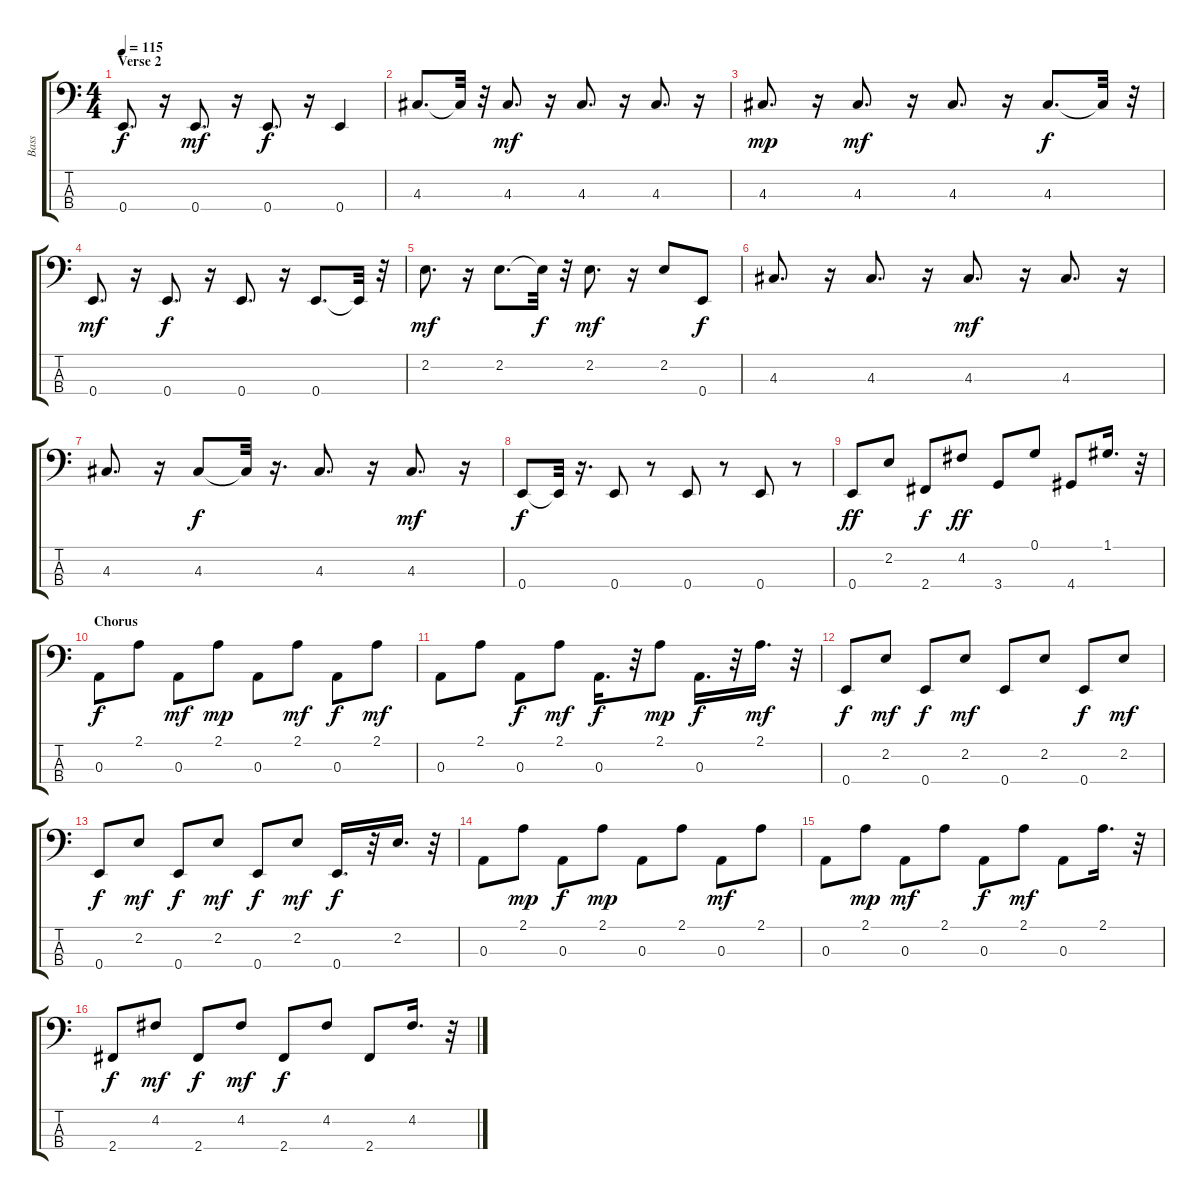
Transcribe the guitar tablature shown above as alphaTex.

\track ("Bass" "Bass") {instrument electricbassfinger}
\staff {score tabs}
\tuning (G2 D2 A1 E1) {hide}
\ts (4 4)
\section ("" "Verse 2")
\tempo 115
\clef f4
\ks c
0.4.8{d dy f} r.16 0.4.8{d dy mf} r.16 0.4.8{d dy f} r.16 0.4.4 |
4.3.8{d} 4.3{t}.32 r.32 4.3.8{d dy mf} r.16 4.3.8{d} r.16 4.3.8{d} r.16 |
4.3.8{d dy mp} r.16 4.3.8{d dy mf} r.16 4.3.8{d} r.16 4.3.8{d dy f} 4.3{t}.32 r.32 |
0.4.8{d dy mf} r.16 0.4.8{d dy f} r.16 0.4.8{d} r.16 0.4.8{d} 0.4{t}.32 r.32 |
2.2.8{d dy mf} r.16 2.2.8{d} 2.2{t}.32{dy f} r.32 2.2.8{d dy mf} r.16 2.2.8 0.4.8{dy f} |
4.3.8{d} r.16 4.3.8{d} r.16 4.3.8{d dy mf} r.16 4.3.8{d} r.16 |
4.3.8{d} r.16 4.3.8{dy f} 4.3{t}.32 r.16{d} 4.3.8{d} r.16 4.3.8{d dy mf} r.16 |
0.4.8{dy f} 0.4{t}.32 r.16{d} 0.4.8 r.8 0.4.8 r.8 0.4.8 r.8 |
0.4.8{dy ff} 2.2.8 2.4.8{dy f} 4.2.8{dy ff} 3.4.8 0.1.8 4.4.8 1.1.16{d} r.32 |
\section ("" "Chorus")
0.3.8{dy f} 2.1.8 0.3.8{dy mf} 2.1.8{dy mp} 0.3.8 2.1.8{dy mf} 0.3.8{dy f} 2.1.8{dy mf} |
0.3.8 2.1.8 0.3.8{dy f} 2.1.8{dy mf} 0.3.16{d dy f} r.32 2.1.8{dy mp} 0.3.16{d dy f} r.32 2.1.16{d dy mf} r.32 |
0.4.8{dy f} 2.2.8{dy mf} 0.4.8{dy f} 2.2.8{dy mf} 0.4.8 2.2.8 0.4.8{dy f} 2.2.8{dy mf} |
0.4.8{dy f} 2.2.8{dy mf} 0.4.8{dy f} 2.2.8{dy mf} 0.4.8{dy f} 2.2.8{dy mf} 0.4.16{d dy f} r.32 2.2.16{d} r.32 |
0.3.8 2.1.8{dy mp} 0.3.8{dy f} 2.1.8{dy mp} 0.3.8 2.1.8 0.3.8{dy mf} 2.1.8 |
0.3.8 2.1.8{dy mp} 0.3.8{dy mf} 2.1.8 0.3.8{dy f} 2.1.8{dy mf} 0.3.8 2.1.16{d} r.32 |
2.4.8{dy f} 4.2.8{dy mf} 2.4.8{dy f} 4.2.8{dy mf} 2.4.8{dy f} 4.2.8 2.4.8 4.2.16{d} r.32
